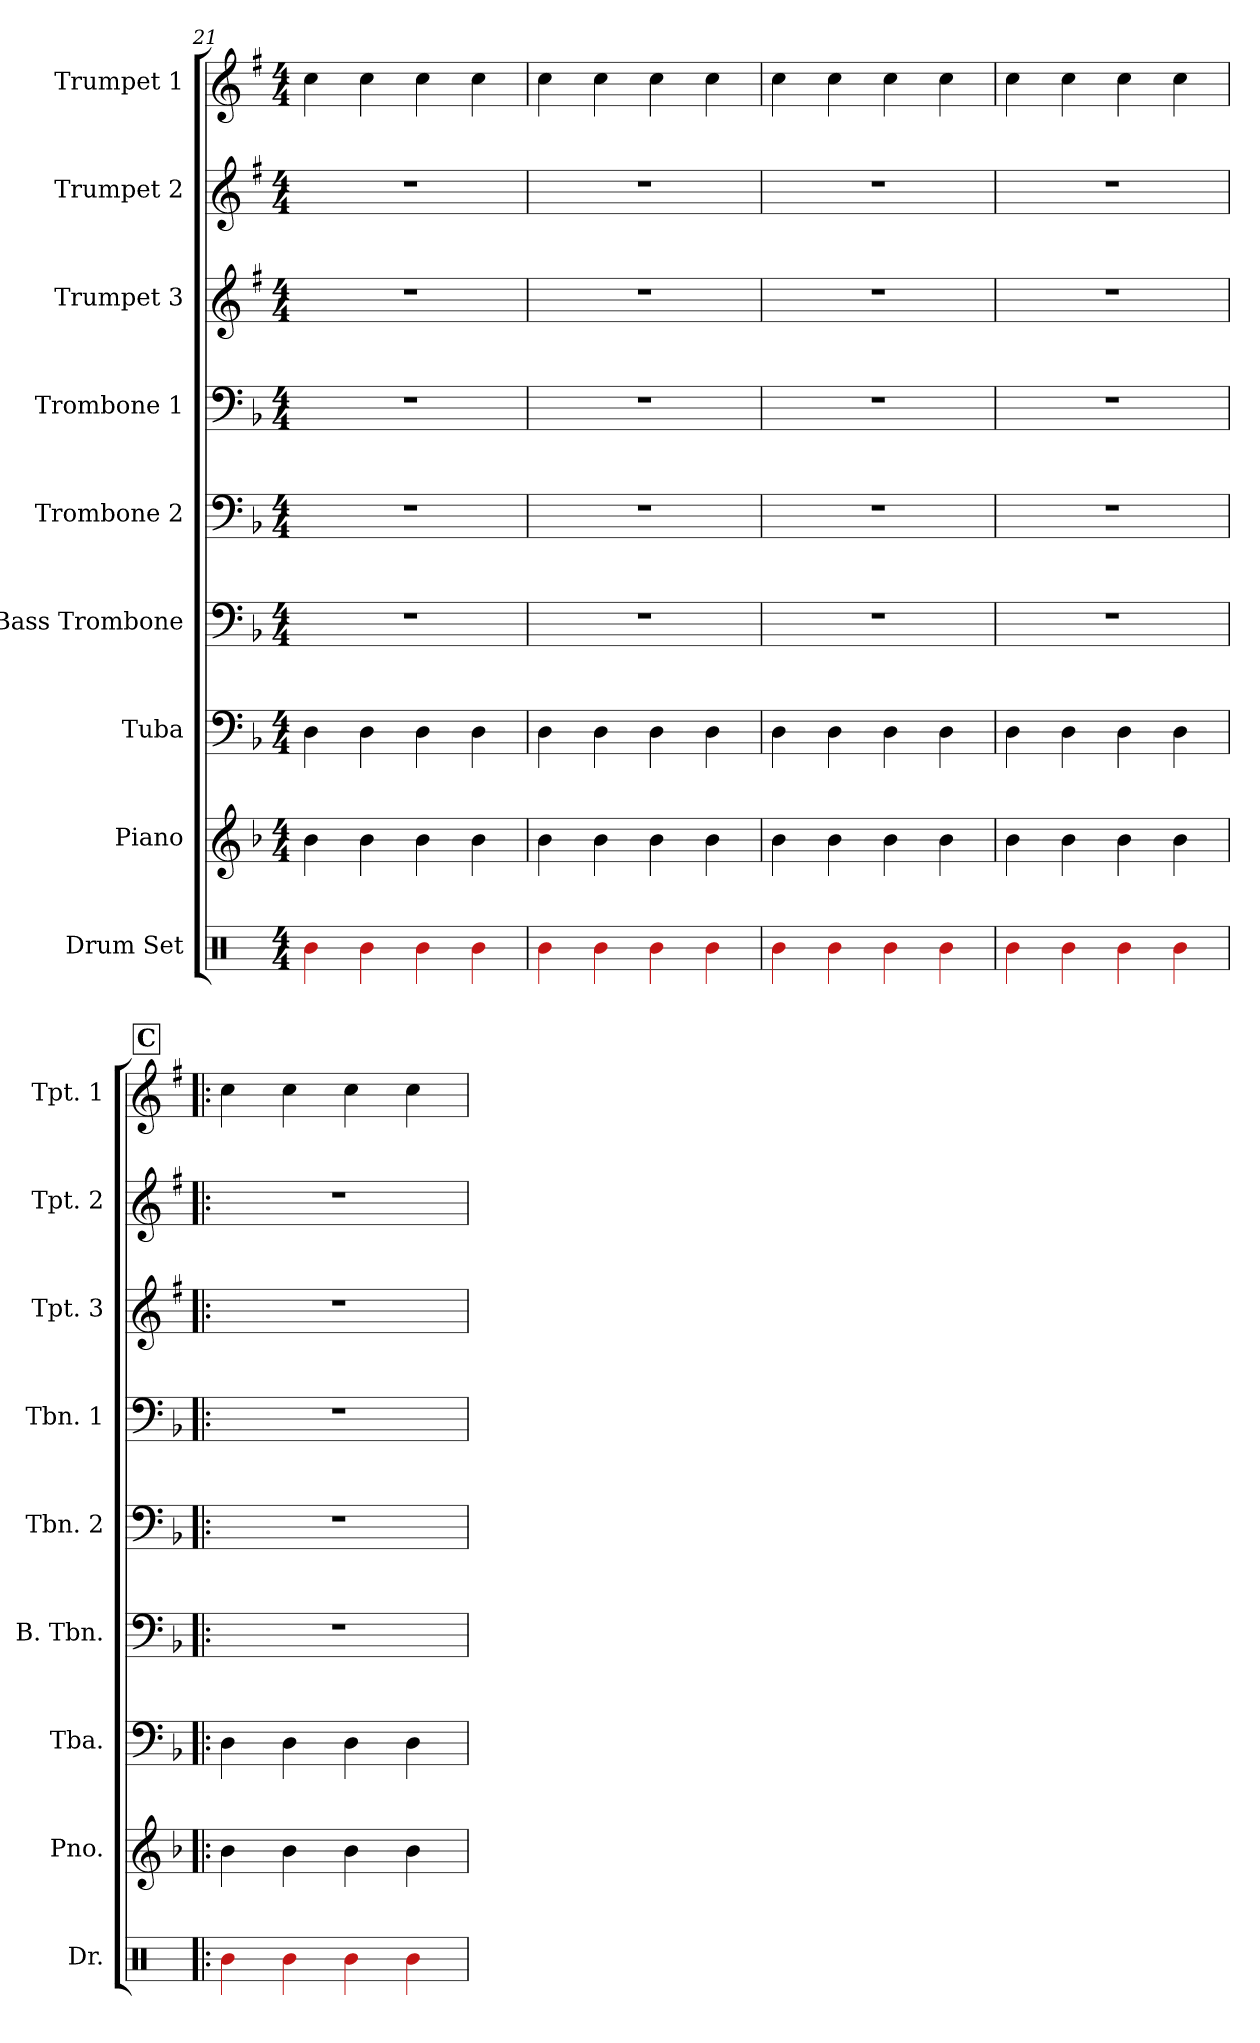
**kern	**kern	**kern	**kern	**kern	**kern	**kern	**kern	**kern
*part9	*part8	*part7	*part6	*part5	*part4	*part3	*part2	*part1
*staff9	*staff8	*staff7	*staff6	*staff5	*staff4	*staff3	*staff2	*staff1
*I"Drum Set	*I"Piano	*I"Tuba	*I"Bass Trombone	*I"Trombone 2	*I"Trombone 1	*I"Trumpet 3	*I"Trumpet 2	*I"Trumpet 1
*I'Dr.	*I'Pno.	*I'Tba.	*I'B. Tbn.	*I'Tbn. 2	*I'Tbn. 1	*I'Tpt. 3	*I'Tpt. 2	*I'Tpt. 1
*clefX	*clefG2	*clefF4	*clefF4	*clefF4	*clefF4	*clefG2	*clefG2	*clefG2
*	*	*	*	*	*	*ITrd1c2	*ITrd1c2	*ITrd1c2
*k[]	*k[b-]	*k[b-]	*k[b-]	*k[b-]	*k[b-]	*k[b-]	*k[b-]	*k[b-]
*	*F:	*F:	*F:	*F:	*F:	*F:	*F:	*F:
*M4/4	*M4/4	*M4/4	*M4/4	*M4/4	*M4/4	*M4/4	*M4/4	*M4/4
=21	=21	=21	=21	=21	=21	=21	=21	=21
4b	4b-	4D	1r	1r	1r	1r	1r	4b-
4b	4b-	4D	.	.	.	.	.	4b-
4b	4b-	4D	.	.	.	.	.	4b-
4b	4b-	4D	.	.	.	.	.	4b-
=22	=22	=22	=22	=22	=22	=22	=22	=22
4b	4b-	4D	1r	1r	1r	1r	1r	4b-
4b	4b-	4D	.	.	.	.	.	4b-
4b	4b-	4D	.	.	.	.	.	4b-
4b	4b-	4D	.	.	.	.	.	4b-
=23	=23	=23	=23	=23	=23	=23	=23	=23
4b	4b-	4D	1r	1r	1r	1r	1r	4b-
4b	4b-	4D	.	.	.	.	.	4b-
4b	4b-	4D	.	.	.	.	.	4b-
4b	4b-	4D	.	.	.	.	.	4b-
=24	=24	=24	=24	=24	=24	=24	=24	=24
4b	4b-	4D	1r	1r	1r	1r	1r	4b-
4b	4b-	4D	.	.	.	.	.	4b-
4b	4b-	4D	.	.	.	.	.	4b-
4b	4b-	4D	.	.	.	.	.	4b-
!!LO:PB:g=z
!!LO:REH:place=s1:a:B:fs=14:t=C
=25!|:	=25!|:	=25!|:	=25!|:	=25!|:	=25!|:	=25!|:	=25!|:	=25!|:
4b	4b-	4D	1r	1r	1r	1r	1r	4b-
4b	4b-	4D	.	.	.	.	.	4b-
4b	4b-	4D	.	.	.	.	.	4b-
4b	4b-	4D	.	.	.	.	.	4b-
=	=	=	=	=	=	=	=	=
*-	*-	*-	*-	*-	*-	*-	*-	*-
